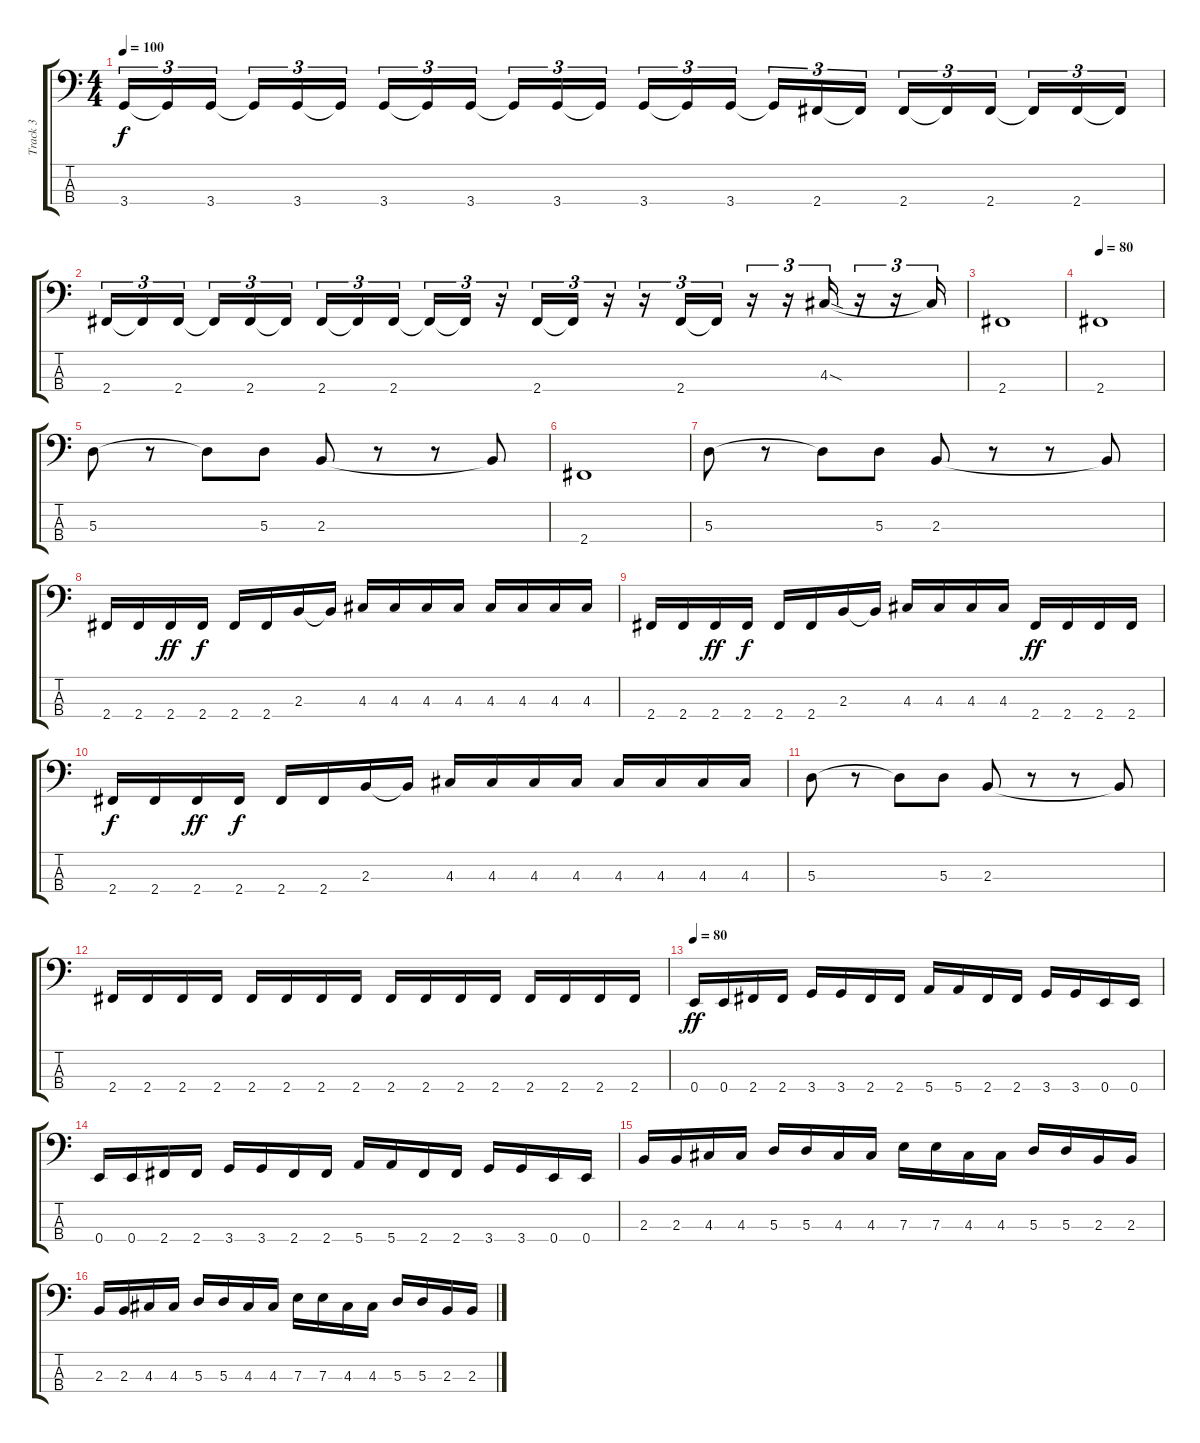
\track ("Track 3" "Track 3") {instrument electricbassfinger}
\staff {score tabs}
\tuning (G2 D2 A1 E1) {hide}
\ts (4 4)
\tempo 100
\clef f4
\ks c
3.4.16{tu (3 2) dy f} 3.4{t}.16{tu (3 2)} 3.4.16{tu (3 2) beam splitsecondary} 3.4{t}.16{tu (3 2)} 3.4.16{tu (3 2)} 3.4{t}.16{tu (3 2)} 3.4.16{tu (3 2)} 3.4{t}.16{tu (3 2)} 3.4.16{tu (3 2) beam splitsecondary} 3.4{t}.16{tu (3 2)} 3.4.16{tu (3 2)} 3.4{t}.16{tu (3 2)} 3.4.16{tu (3 2)} 3.4{t}.16{tu (3 2)} 3.4.16{tu (3 2) beam splitsecondary} 3.4{t}.16{tu (3 2)} 2.4.16{tu (3 2)} 2.4{t}.16{tu (3 2)} 2.4.16{tu (3 2)} 2.4{t}.16{tu (3 2)} 2.4.16{tu (3 2) beam splitsecondary} 2.4{t}.16{tu (3 2)} 2.4.16{tu (3 2)} 2.4{t}.16{tu (3 2)} |
2.4.16{tu (3 2)} 2.4{t}.16{tu (3 2)} 2.4.16{tu (3 2) beam splitsecondary} 2.4{t}.16{tu (3 2)} 2.4.16{tu (3 2)} 2.4{t}.16{tu (3 2)} 2.4.16{tu (3 2)} 2.4{t}.16{tu (3 2)} 2.4.16{tu (3 2) beam splitsecondary} 2.4{t}.16{tu (3 2)} 2.4{t}.16{tu (3 2)} r.16{tu (3 2)} 2.4.16{tu (3 2)} 2.4{t}.16{tu (3 2)} r.16{tu (3 2)} r.16{tu (3 2)} 2.4.16{tu (3 2)} 2.4{t}.16{tu (3 2)} r.16{tu (3 2)} r.16{tu (3 2)} 4.3{sod}.16{tu (3 2)} r.16{tu (3 2)} r.16{tu (3 2)} 4.3{t}.16{tu (3 2)} |
2.4.1 |
\tempo 80
2.4.1 |
5.3.8 r.8 5.3{t}.8 5.3.8 2.3.8 r.8 r.8 2.3{t}.8 |
2.4.1 |
5.3.8 r.8 5.3{t}.8 5.3.8 2.3.8 r.8 r.8 2.3{t}.8 |
2.4.16 2.4.16 2.4.16{dy ff} 2.4.16{dy f} 2.4.16 2.4.16 2.3.16 2.3{t}.16 4.3.16 4.3.16 4.3.16 4.3.16 4.3.16 4.3.16 4.3.16 4.3.16 |
2.4.16 2.4.16 2.4.16{dy ff} 2.4.16{dy f} 2.4.16 2.4.16 2.3.16 2.3{t}.16 4.3.16 4.3.16 4.3.16 4.3.16 2.4.16{dy ff} 2.4.16 2.4.16 2.4.16 |
2.4.16{dy f} 2.4.16 2.4.16{dy ff} 2.4.16{dy f} 2.4.16 2.4.16 2.3.16 2.3{t}.16 4.3.16 4.3.16 4.3.16 4.3.16 4.3.16 4.3.16 4.3.16 4.3.16 |
5.3.8 r.8 5.3{t}.8 5.3.8 2.3.8 r.8 r.8 2.3{t}.8 |
2.4.16 2.4.16 2.4.16 2.4.16 2.4.16 2.4.16 2.4.16 2.4.16 2.4.16 2.4.16 2.4.16 2.4.16 2.4.16 2.4.16 2.4.16 2.4.16 |
\tempo 80
0.4.16{dy ff} 0.4.16 2.4.16 2.4.16 3.4.16 3.4.16 2.4.16 2.4.16 5.4.16 5.4.16 2.4.16 2.4.16 3.4.16 3.4.16 0.4.16 0.4.16 |
0.4.16 0.4.16 2.4.16 2.4.16 3.4.16 3.4.16 2.4.16 2.4.16 5.4.16 5.4.16 2.4.16 2.4.16 3.4.16 3.4.16 0.4.16 0.4.16 |
2.3.16 2.3.16 4.3.16 4.3.16 5.3.16 5.3.16 4.3.16 4.3.16 7.3.16 7.3.16 4.3.16 4.3.16 5.3.16 5.3.16 2.3.16 2.3.16 |
2.3.16 2.3.16 4.3.16 4.3.16 5.3.16 5.3.16 4.3.16 4.3.16 7.3.16 7.3.16 4.3.16 4.3.16 5.3.16 5.3.16 2.3.16 2.3.16
